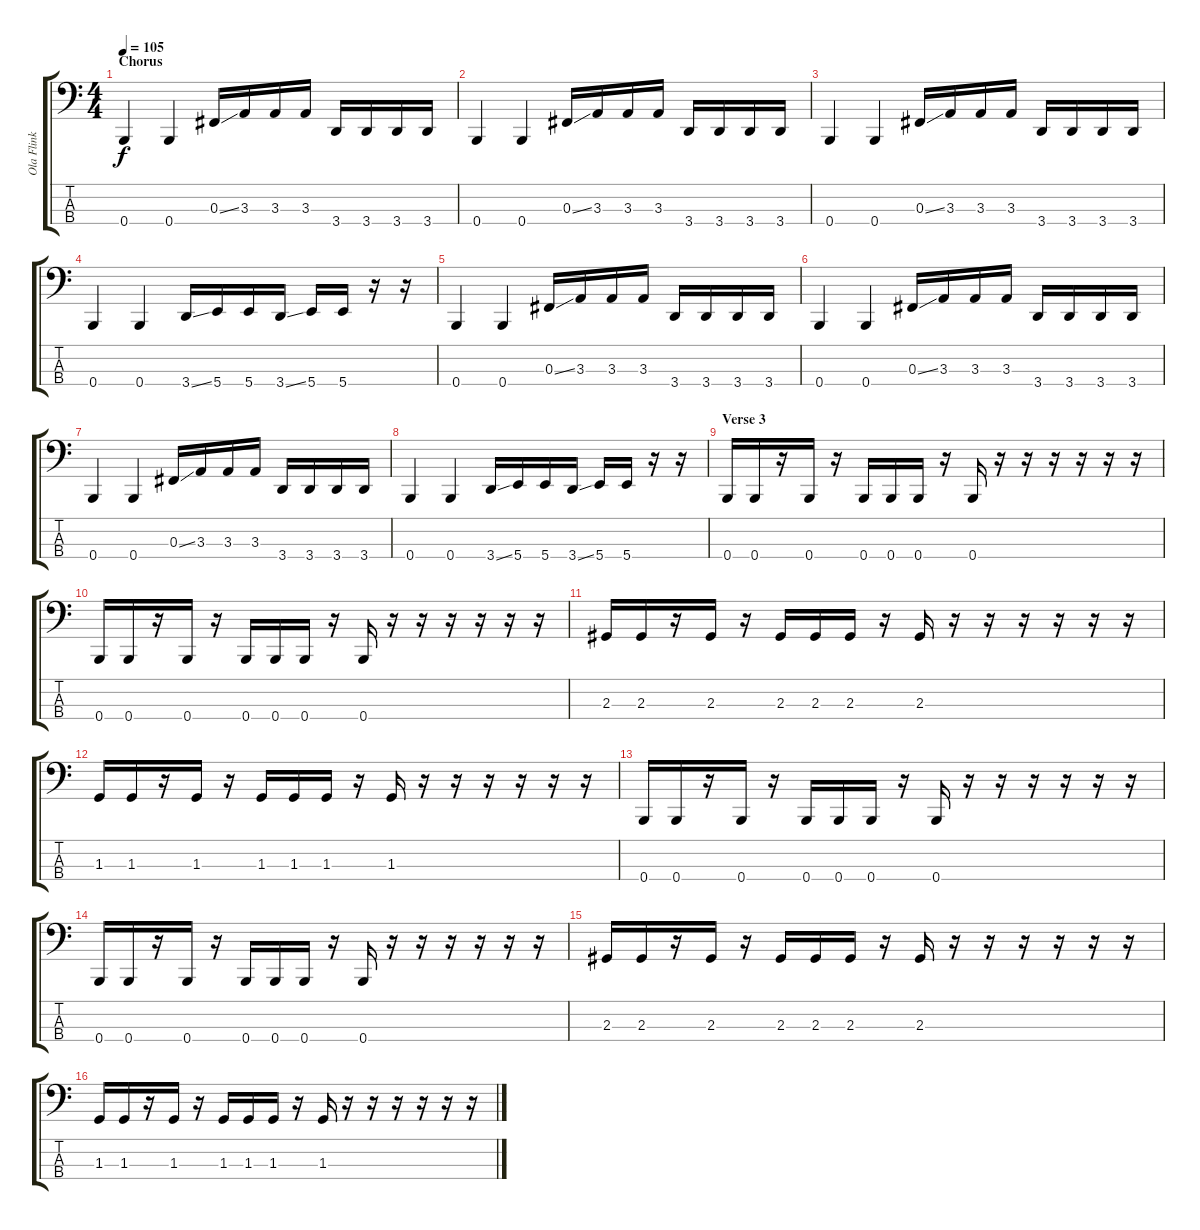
\track ("Ola Flink" "Ola Flink") {instrument electricbasspick}
\staff {score tabs}
\tuning (E2 B1 Gb1 B0) {hide}
\ts (4 4)
\section ("" "Chorus")
\tempo 105
\clef f4
\ks c
0.4.4{dy f} 0.4.4 0.3{ss}.16 3.3.16 3.3.16 3.3.16 3.4.16 3.4.16 3.4.16 3.4.16 |
0.4.4 0.4.4 0.3{ss}.16 3.3.16 3.3.16 3.3.16 3.4.16 3.4.16 3.4.16 3.4.16 |
0.4.4 0.4.4 0.3{ss}.16 3.3.16 3.3.16 3.3.16 3.4.16 3.4.16 3.4.16 3.4.16 |
0.4.4 0.4.4 3.4{ss}.16 5.4.16 5.4.16 3.4{ss}.16 5.4.16 5.4.16 r.16 r.16 |
0.4.4 0.4.4 0.3{ss}.16 3.3.16 3.3.16 3.3.16 3.4.16 3.4.16 3.4.16 3.4.16 |
0.4.4 0.4.4 0.3{ss}.16 3.3.16 3.3.16 3.3.16 3.4.16 3.4.16 3.4.16 3.4.16 |
0.4.4 0.4.4 0.3{ss}.16 3.3.16 3.3.16 3.3.16 3.4.16 3.4.16 3.4.16 3.4.16 |
0.4.4 0.4.4 3.4{ss}.16 5.4.16 5.4.16 3.4{ss}.16 5.4.16 5.4.16 r.16 r.16 |
\section ("" "Verse 3")
0.4.16 0.4.16 r.16 0.4.16 r.16 0.4.16 0.4.16 0.4.16 r.16 0.4.16 r.16 r.16 r.16 r.16 r.16 r.16 |
0.4.16 0.4.16 r.16 0.4.16 r.16 0.4.16 0.4.16 0.4.16 r.16 0.4.16 r.16 r.16 r.16 r.16 r.16 r.16 |
2.3.16 2.3.16 r.16 2.3.16 r.16 2.3.16 2.3.16 2.3.16 r.16 2.3.16 r.16 r.16 r.16 r.16 r.16 r.16 |
1.3.16 1.3.16 r.16 1.3.16 r.16 1.3.16 1.3.16 1.3.16 r.16 1.3.16 r.16 r.16 r.16 r.16 r.16 r.16 |
0.4.16 0.4.16 r.16 0.4.16 r.16 0.4.16 0.4.16 0.4.16 r.16 0.4.16 r.16 r.16 r.16 r.16 r.16 r.16 |
0.4.16 0.4.16 r.16 0.4.16 r.16 0.4.16 0.4.16 0.4.16 r.16 0.4.16 r.16 r.16 r.16 r.16 r.16 r.16 |
2.3.16 2.3.16 r.16 2.3.16 r.16 2.3.16 2.3.16 2.3.16 r.16 2.3.16 r.16 r.16 r.16 r.16 r.16 r.16 |
1.3.16 1.3.16 r.16 1.3.16 r.16 1.3.16 1.3.16 1.3.16 r.16 1.3.16 r.16 r.16 r.16 r.16 r.16 r.16
